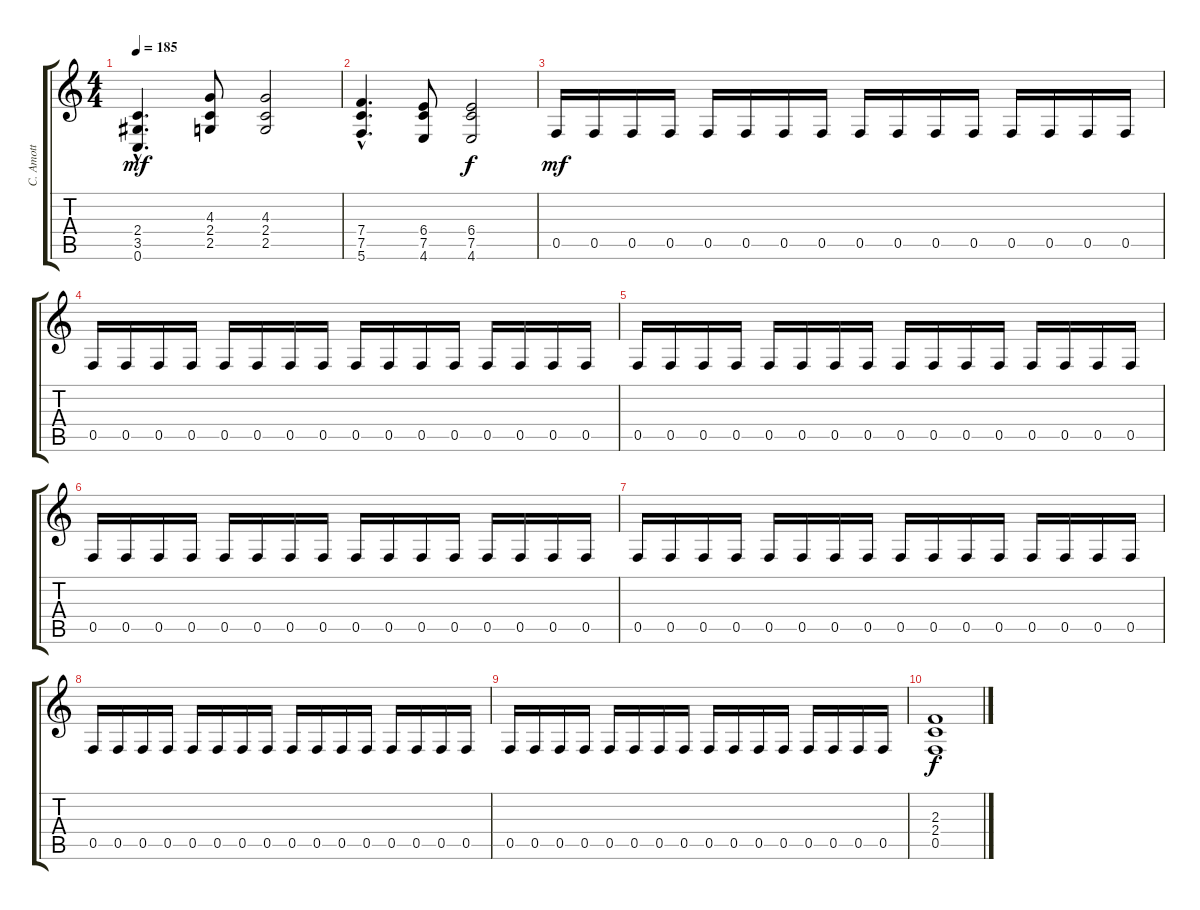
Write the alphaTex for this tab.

\track ("C. Amott" "C. Amott") {instrument distortionguitar}
\staff {score tabs}
\tuning (C4 G3 Eb3 Bb2 F2 C2) {hide}
\ts (4 4)
\tempo 185
\clef g2
\ks c
(2.4{hac} 3.5{hac} 0.6{hac}).4{d dy mf} (4.3 2.4 2.5).8 (4.3 2.4 2.5).2 |
(7.4{hac} 7.5{hac} 5.6{hac}).4{d} (6.4 7.5 4.6).8 (6.4 7.5 4.6).2{dy f} |
0.5.16{dy mf} 0.5.16 0.5.16 0.5.16 0.5.16 0.5.16 0.5.16 0.5.16 0.5.16 0.5.16 0.5.16 0.5.16 0.5.16 0.5.16 0.5.16 0.5.16 |
0.5.16 0.5.16 0.5.16 0.5.16 0.5.16 0.5.16 0.5.16 0.5.16 0.5.16 0.5.16 0.5.16 0.5.16 0.5.16 0.5.16 0.5.16 0.5.16 |
0.5.16 0.5.16 0.5.16 0.5.16 0.5.16 0.5.16 0.5.16 0.5.16 0.5.16 0.5.16 0.5.16 0.5.16 0.5.16 0.5.16 0.5.16 0.5.16 |
0.5.16 0.5.16 0.5.16 0.5.16 0.5.16 0.5.16 0.5.16 0.5.16 0.5.16 0.5.16 0.5.16 0.5.16 0.5.16 0.5.16 0.5.16 0.5.16 |
0.5.16 0.5.16 0.5.16 0.5.16 0.5.16 0.5.16 0.5.16 0.5.16 0.5.16 0.5.16 0.5.16 0.5.16 0.5.16 0.5.16 0.5.16 0.5.16 |
0.5.16 0.5.16 0.5.16 0.5.16 0.5.16 0.5.16 0.5.16 0.5.16 0.5.16 0.5.16 0.5.16 0.5.16 0.5.16 0.5.16 0.5.16 0.5.16 |
0.5.16 0.5.16 0.5.16 0.5.16 0.5.16 0.5.16 0.5.16 0.5.16 0.5.16 0.5.16 0.5.16 0.5.16 0.5.16 0.5.16 0.5.16 0.5.16 |
(2.3 2.4 0.5).1{dy f}
